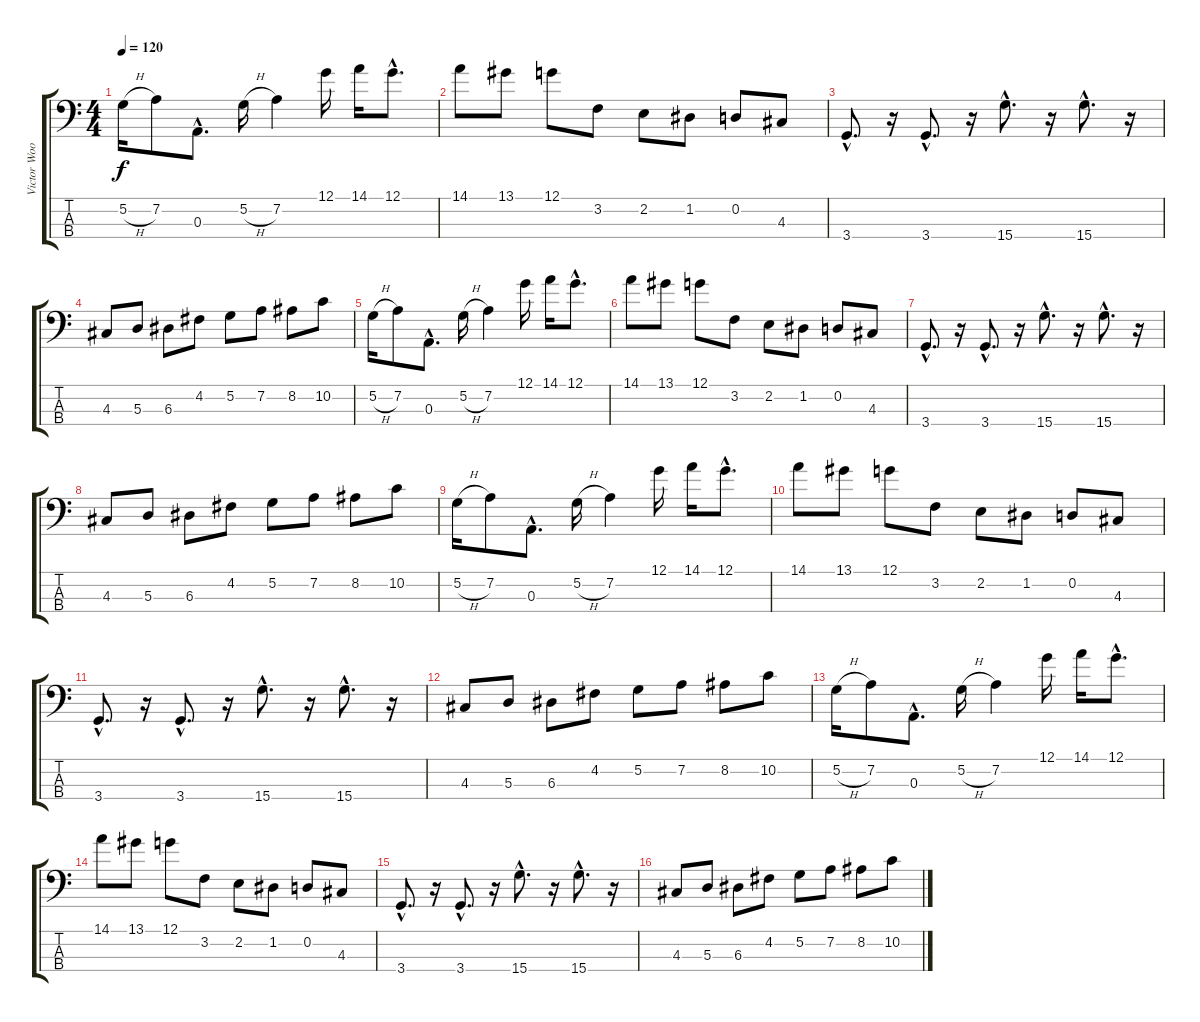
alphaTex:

\track ("Victor Wooten" "Victor Woo") {instrument electricbassfinger}
\staff {score tabs}
\tuning (G2 D2 A1 E1) {hide}
\ts (4 4)
\tempo 120
\clef f4
\ks c
5.2{h}.16{dy f instrument electricbassfinger} 7.2.8 0.3{hac}.8{d} 5.2{h}.16 7.2.4 12.1.16 14.1.16 12.1{hac}.8{d} |
14.1.8 13.1.8 12.1.8 3.2.8 2.2.8 1.2.8 0.2.8 4.3.8 |
3.4{hac}.8{d} r.16 3.4{hac}.8{d} r.16 15.4{hac}.8{d} r.16 15.4{hac}.8{d} r.16 |
4.3.8 5.3.8 6.3.8 4.2.8 5.2.8 7.2.8 8.2.8 10.2.8 |
5.2{h}.16 7.2.8 0.3{hac}.8{d} 5.2{h}.16 7.2.4 12.1.16 14.1.16 12.1{hac}.8{d} |
14.1.8 13.1.8 12.1.8 3.2.8 2.2.8 1.2.8 0.2.8 4.3.8 |
3.4{hac}.8{d} r.16 3.4{hac}.8{d} r.16 15.4{hac}.8{d} r.16 15.4{hac}.8{d} r.16 |
4.3.8 5.3.8 6.3.8 4.2.8 5.2.8 7.2.8 8.2.8 10.2.8 |
5.2{h}.16 7.2.8 0.3{hac}.8{d} 5.2{h}.16 7.2.4 12.1.16 14.1.16 12.1{hac}.8{d} |
14.1.8 13.1.8 12.1.8 3.2.8 2.2.8 1.2.8 0.2.8 4.3.8 |
3.4{hac}.8{d} r.16 3.4{hac}.8{d} r.16 15.4{hac}.8{d} r.16 15.4{hac}.8{d} r.16 |
4.3.8 5.3.8 6.3.8 4.2.8 5.2.8 7.2.8 8.2.8 10.2.8 |
5.2{h}.16 7.2.8 0.3{hac}.8{d} 5.2{h}.16 7.2.4 12.1.16 14.1.16 12.1{hac}.8{d} |
14.1.8 13.1.8 12.1.8 3.2.8 2.2.8 1.2.8 0.2.8 4.3.8 |
3.4{hac}.8{d} r.16 3.4{hac}.8{d} r.16 15.4{hac}.8{d} r.16 15.4{hac}.8{d} r.16 |
4.3.8 5.3.8 6.3.8 4.2.8 5.2.8 7.2.8 8.2.8 10.2.8
